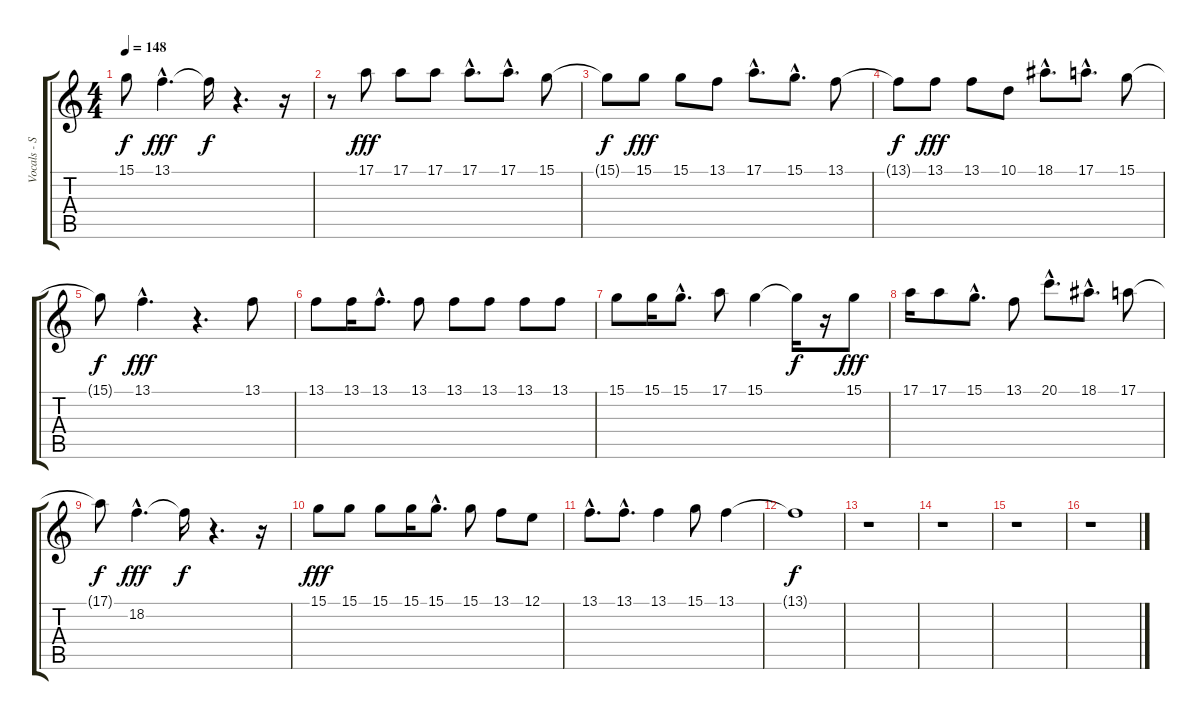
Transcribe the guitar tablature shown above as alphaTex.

\track ("Vocals - Scott" "Vocals - S") {instrument lead6voice}
\staff {score tabs}
\tuning (E4 B3 G3 D3 A2 E2) {hide}
\ts (4 4)
\tempo 148
\clef g2
\ks c
15.1{t}.8{dy f} 13.1{hac}.4{d dy fff} 13.1{t}.16{dy f} r.4{d} r.16 |
r.8 17.1.8{dy fff} 17.1.8 17.1.8 17.1{hac}.8{d} 17.1{hac}.8{d} 15.1.8 |
15.1{t}.8{dy f} 15.1.8{dy fff} 15.1.8 13.1.8 17.1{hac}.8{d} 15.1{hac}.8{d} 13.1.8 |
13.1{t}.8{dy f} 13.1.8{dy fff} 13.1.8 10.1.8 18.1{hac}.8{d} 17.1{hac}.8{d} 15.1.8 |
15.1{t}.8{dy f} 13.1{hac}.4{d dy fff} r.4{d} 13.1.8 |
13.1.8 13.1.16 13.1{hac}.8{d} 13.1.8 13.1.8 13.1.8 13.1.8 13.1.8 |
15.1.8 15.1.16 15.1{hac}.8{d} 17.1.8 15.1.4 15.1{t}.16{dy f} r.16 15.1.8{dy fff} |
17.1.16 17.1.8 15.1{hac}.8{d} 13.1.8 20.1{hac}.8{d} 18.1{hac}.8{d} 17.1.8 |
17.1{t}.8{dy f} 18.2{hac}.4{d dy fff} 18.2{t}.16{dy f} r.4{d} r.16 |
15.1.8{dy fff} 15.1.8 15.1.8 15.1.16 15.1{hac}.8{d} 15.1.8 13.1.8 12.1.8 |
13.1{hac}.8{d} 13.1{hac}.8{d} 13.1.4 15.1.8 13.1.4 |
13.1{t}.1{dy f} |
r.1 |
r.1 |
r.1 |
r.1
